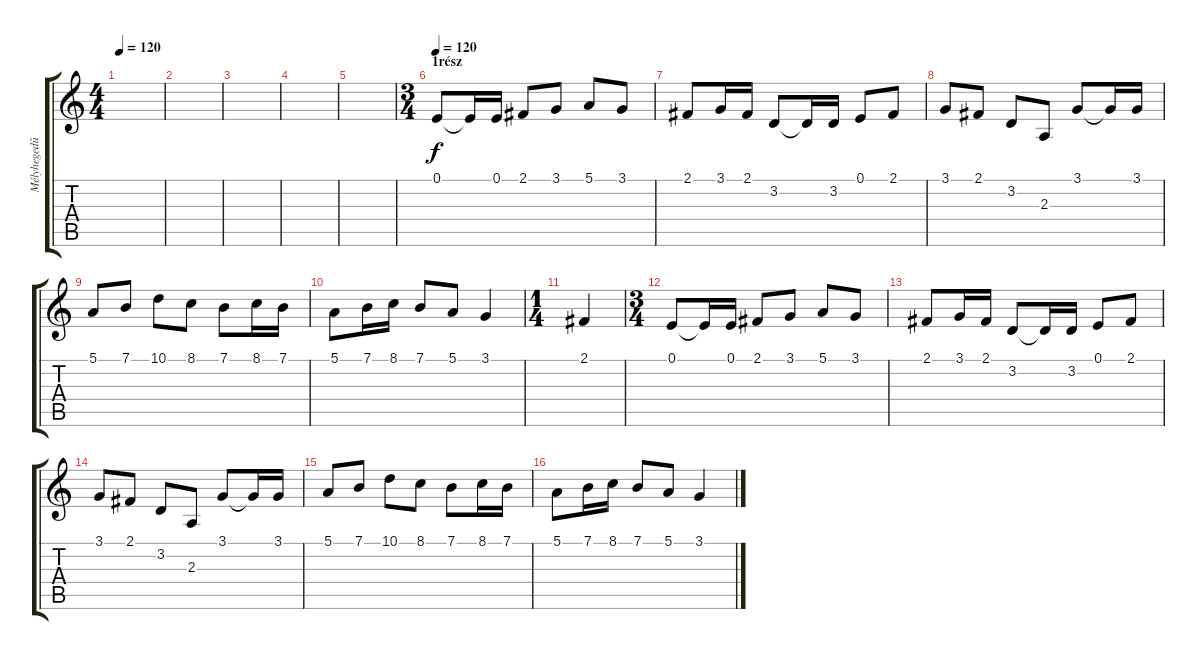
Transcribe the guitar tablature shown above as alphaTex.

\track ("Mélyhegedû" "Mélyhegedû") {instrument viola}
\staff {score tabs}
\tuning (E4 B3 G3 D3 A2 E2) {hide}
\ts (4 4)
\tempo 120
\clef g2
\ks c
|
|
|
|
|
\ts (3 4)
\section ("" "1rész")
\tempo 120
0.1.8 0.1{t}.16 0.1.16 2.1.8 3.1.8 5.1.8 3.1.8 |
2.1.8 3.1.16 2.1.16 3.2.8 3.2{t}.16 3.2.16 0.1.8 2.1.8 |
3.1.8 2.1.8 3.2.8 2.3.8 3.1.8 3.1{t}.16 3.1.16 |
5.1.8 7.1.8 10.1.8 8.1.8 7.1.8 8.1.16 7.1.16 |
5.1.8 7.1.16 8.1.16 7.1.8 5.1.8 3.1.4 |
\ts (1 4)
2.1.4 |
\ts (3 4)
0.1.8 0.1{t}.16 0.1.16 2.1.8 3.1.8 5.1.8 3.1.8 |
2.1.8 3.1.16 2.1.16 3.2.8 3.2{t}.16 3.2.16 0.1.8 2.1.8 |
3.1.8 2.1.8 3.2.8 2.3.8 3.1.8 3.1{t}.16 3.1.16 |
5.1.8 7.1.8 10.1.8 8.1.8 7.1.8 8.1.16 7.1.16 |
5.1.8 7.1.16 8.1.16 7.1.8 5.1.8 3.1.4
